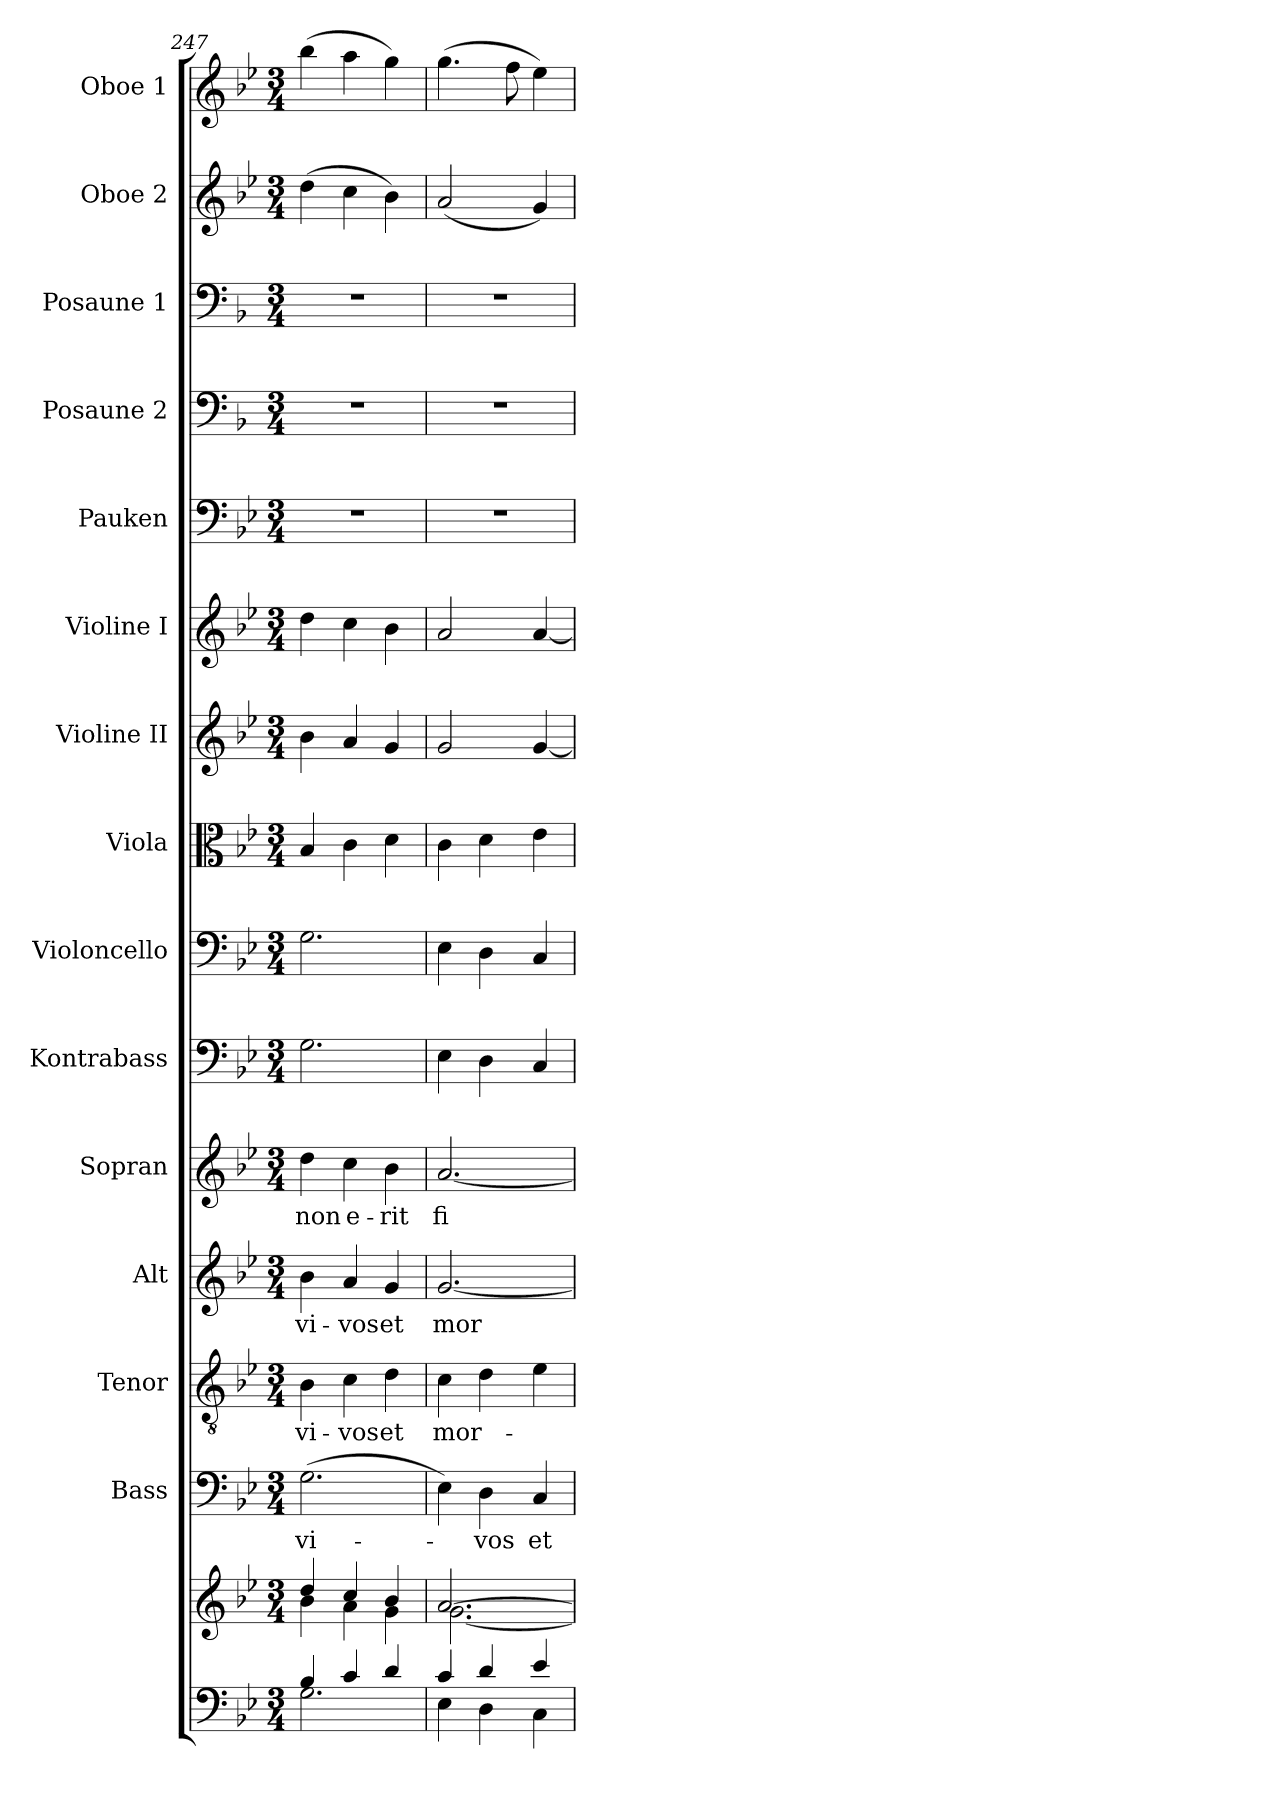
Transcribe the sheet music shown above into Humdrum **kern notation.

**kern	**kern	**kern	**text	**kern	**text	**kern	**text	**kern	**text	**kern	**kern	**kern	**kern	**kern	**kern	**kern	**kern	**kern	**kern
*part15	*part15	*part14	*part14	*part13	*part13	*part12	*part12	*part11	*part11	*part10	*part9	*part8	*part7	*part6	*part5	*part4	*part3	*part2	*part1
*staff16	*staff15	*staff14	*staff14	*staff13	*staff13	*staff12	*staff12	*staff11	*staff11	*staff10	*staff9	*staff8	*staff7	*staff6	*staff5	*staff4	*staff3	*staff2	*staff1
*	*	*I"Bass	*	*I"Tenor	*	*I"Alt	*	*I"Sopran	*	*I"Kontrabass	*I"Violoncello	*I"Viola	*I"Violine II	*I"Violine I	*I"Pauken	*I"Posaune 2	*I"Posaune 1	*I"Oboe 2	*I"Oboe 1
*	*	*I'B.	*	*I'T.	*	*I'A.	*	*I'S.	*	*I'Kb.	*I'Vc.	*I'Vla.	*I'Vl. II	*I'Vl. I	*I'Pk.	*I'Pos. 2	*I'Pos. 1	*I'Ob. 2	*I'Ob. 1
*clefF4	*clefG2	*clefF4	*	*clefGv2	*	*clefG2	*	*clefG2	*	*clefF4	*clefF4	*clefC3	*clefG2	*clefG2	*clefF4	*clefF4	*clefF4	*clefG2	*clefG2
*	*	*	*	*	*	*	*	*	*	*ITrd7c12	*	*	*	*	*	*ITrd4c7	*ITrd4c7	*	*
*k[b-e-]	*k[b-e-]	*k[b-e-]	*	*k[b-e-]	*	*k[b-e-]	*	*k[b-e-]	*	*k[b-e-]	*k[b-e-]	*k[b-e-]	*k[b-e-]	*k[b-e-]	*k[b-e-]	*k[b-e-]	*k[b-e-]	*k[b-e-]	*k[b-e-]
*B-:	*B-:	*B-:	*	*B-:	*	*B-:	*	*B-:	*	*B-:	*B-:	*B-:	*B-:	*B-:	*B-:	*B-:	*B-:	*B-:	*B-:
*M3/4	*M3/4	*M3/4	*	*M3/4	*	*M3/4	*	*M3/4	*	*M3/4	*M3/4	*M3/4	*M3/4	*M3/4	*M3/4	*M3/4	*M3/4	*M3/4	*M3/4
=247	=247	=247	=247	=247	=247	=247	=247	=247	=247	=247	=247	=247	=247	=247	=247	=247	=247	=247	=247
*^	*^	*	*	*	*	*	*	*	*	*	*	*	*	*	*	*	*	*	*
!	!	!	!	!	!LO:LY:b	!	!LO:LY:b	!	!LO:LY:b	!	!LO:LY:b	!	!	!	!	!	!	!	!	!	!
4B-/	2.G\	4dd/	4b-\	(>2.G\	vi-	4B-\	vi-	4b-\	vi-	4dd\	non	2.GG\	2.G\	4B-/	4b-\	4dd\	2.r	2.r	2.r	(>4dd\	(>4bb-\
!	!	!	!	!	!	!	!LO:LY:b	!	!LO:LY:b	!	!LO:LY:b	!	!	!	!	!	!	!	!	!	!
4c/	.	4cc/	4a\	.	.	4c\	-vos	4a/	-vos	4cc\	e-	.	.	4c\	4a/	4cc\	.	.	.	4cc\	4aa\
!	!	!	!	!	!	!	!LO:LY:b	!	!LO:LY:b	!	!LO:LY:b	!	!	!	!	!	!	!	!	!	!
4d/	.	4b-/	4g\	.	.	4d\	et	4g/	et	4b-\	-rit	.	.	4d\	4g/	4b-\	.	.	.	4b-\)	4gg\)
=248	=248	=248	=248	=248	=248	=248	=248	=248	=248	=248	=248	=248	=248	=248	=248	=248	=248	=248	=248	=248	=248
!	!	!	!	!	!	!	!LO:LY:b	!	!LO:LY:b	!	!LO:LY:b	!	!	!	!	!	!	!	!	!	!
4c/	4E-\	[>2.a/	[<2.g\	4E-\)	.	4c\	mor-	[2.g/	mor-	[2.a/	fi-	4EE-\	4E-\	4c\	2g/	2a/	2.r	2.r	2.r	(<2a/	(>4.gg\
!	!	!	!	!	!LO:LY:b	!	!	!	!	!	!	!	!	!	!	!	!	!	!	!	!
4d/	4D\	.	.	4D\	-vos	4d\	.	.	.	.	.	4DD\	4D\	4d\	.	.	.	.	.	.	.
.	.	.	.	.	.	.	.	.	.	.	.	.	.	.	.	.	.	.	.	.	8ff\
!	!	!	!	!	!LO:LY:b	!	!	!	!	!	!	!	!	!	!	!	!	!	!	!	!
4e-/	4C\	.	.	4C/	et	4e-\	.	.	.	.	.	4CC/	4C/	4e-\	[4g/	[4a/	.	.	.	4g/)	4ee-\)
*v	*v	*	*	*	*	*	*	*	*	*	*	*	*	*	*	*	*	*	*	*	*
*	*v	*v	*	*	*	*	*	*	*	*	*	*	*	*	*	*	*	*	*	*
=	=	=	=	=	=	=	=	=	=	=	=	=	=	=	=	=	=	=	=
*-	*-	*-	*-	*-	*-	*-	*-	*-	*-	*-	*-	*-	*-	*-	*-	*-	*-	*-	*-
